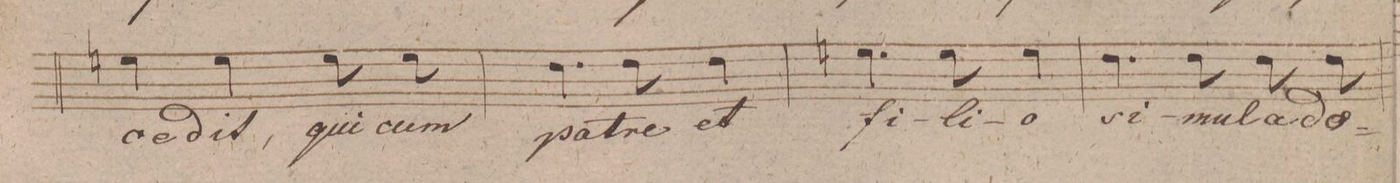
**kern	**text	**dynam
*I"Alto.	*	*
*clefC3	*	*
*k[f#]	*	*
*met(c|)	*	*
*M3/4	*	*
4fn\	-ce-	.
4f\	-dit,	.
8f\	qui	.
8f\	cum	.
=201	=201	=201
4.e\	pa-	.
8e\	-tre	.
4e\	et	.
=202	=202	=202
4.fn\	fi-	.
8f\	-li-	.
4f\	-o	.
=203	=203	=203
4.e\	si-	.
8e\	-mul	.
8e\	a-	.
8e\	-do-	.
=204	=204	=204
*-	*-	*-
